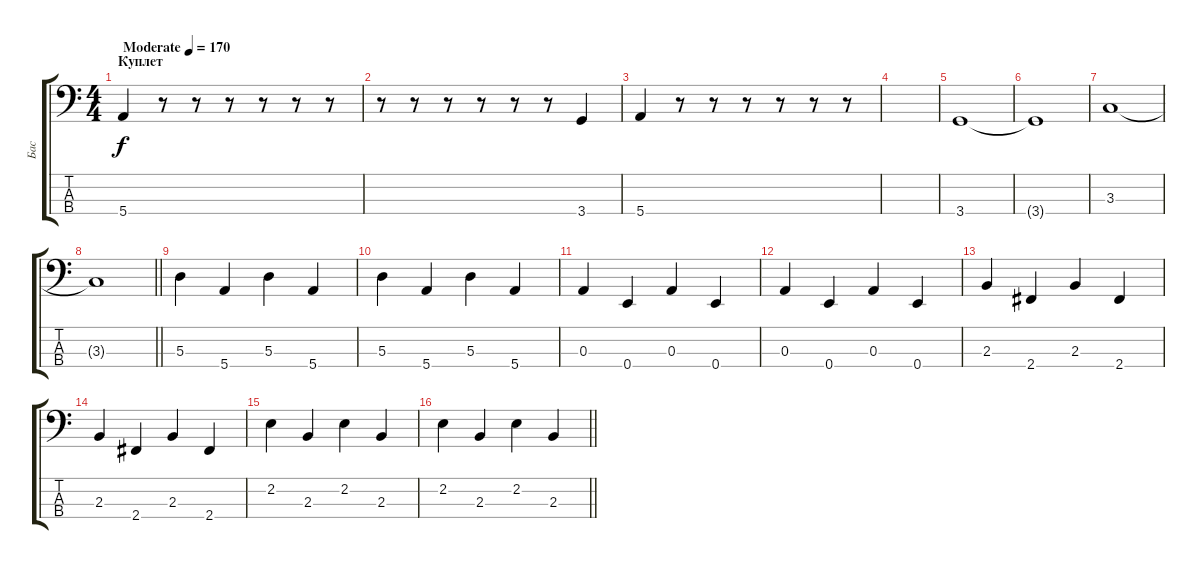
\track ("Бас" "Бас") {instrument electricbassfinger}
\staff {score tabs}
\tuning (G2 D2 A1 E1) {hide}
\ts (4 4)
\section ("" "Куплет")
\tempo (170 "Moderate")
\clef f4
\ks c
5.4.4{dy f instrument electricbassfinger} r.8 r.8 r.8 r.8 r.8 r.8 |
r.8 r.8 r.8 r.8 r.8 r.8 3.4.4 |
5.4.4 r.8 r.8 r.8 r.8 r.8 r.8 |
|
3.4.1 |
3.4{t}.1 |
3.3.1 |
\barLineRight lightlight
3.3{t}.1 |
\section ("" "")
5.3.4 5.4.4 5.3.4 5.4.4 |
5.3.4 5.4.4 5.3.4 5.4.4 |
0.3.4 0.4.4 0.3.4 0.4.4 |
0.3.4 0.4.4 0.3.4 0.4.4 |
2.3.4 2.4.4 2.3.4 2.4.4 |
2.3.4 2.4.4 2.3.4 2.4.4 |
2.2.4 2.3.4 2.2.4 2.3.4 |
\barLineRight lightlight
2.2.4 2.3.4 2.2.4 2.3.4
